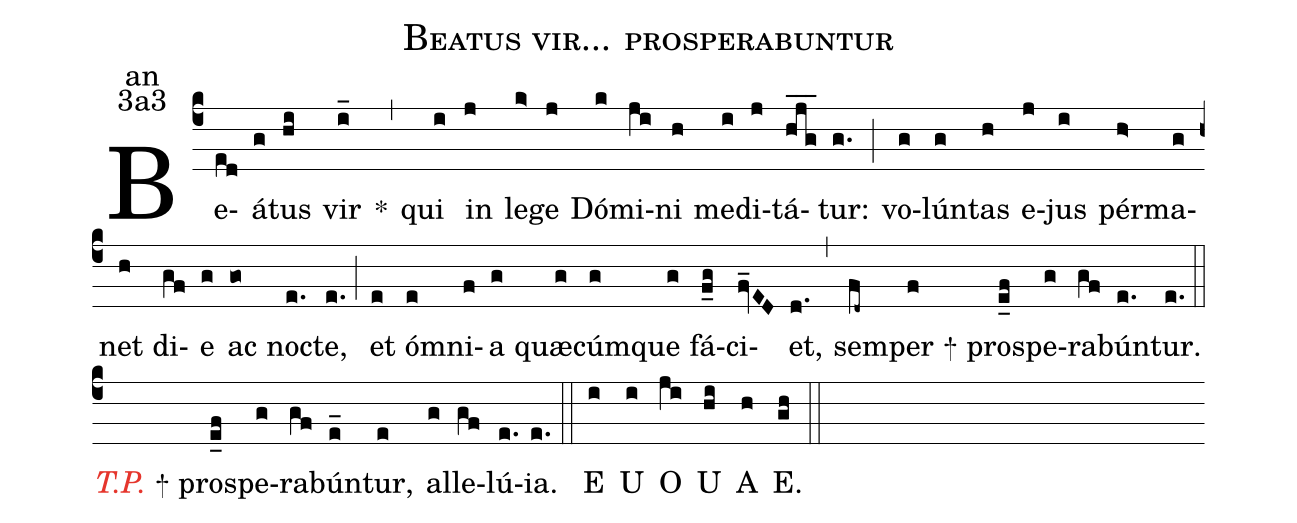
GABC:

name:Beatus vir... prosperabuntur;
office-part:an;
mode:3a3;
%%
(c4) Be(ed)á(g)tus(hi) vir(i_) <sp>*</sp>(,)
qui(i) in(j) le(k>)ge(j) Dó(k)mi(ji)ni(h) me(i)di(j)tá(hjg___)tur:(g.) (;)
vo(g)lún(g)tas(h) e(j)jus(i) pér(h>)ma(g)net(h) di(gf)e(g) ac(go) no(e.)cte,(e.) (;)
et(e) ó(e)mni(f)a(g) quæ(g)cúm(g)que(g) fá(f_g)ci(fv_ED)et,(d.) (,)
sem(fd~)per(f)
<sp>+</sp> pro(e_f)spe(g)ra(gf)bún(e.)tur.(e.) (::z-)

<c><i>T.P.</i></c> <sp>+</sp> pro(e_f)spe(g)ra(gf)bún(e_)tur,(e)
al(g)le(gf)lú(e.){ia}.(e.) (::)
<eu> E(i) U(i) O(ji) U(hi) A(h) E.(gh) </eu> (::)
